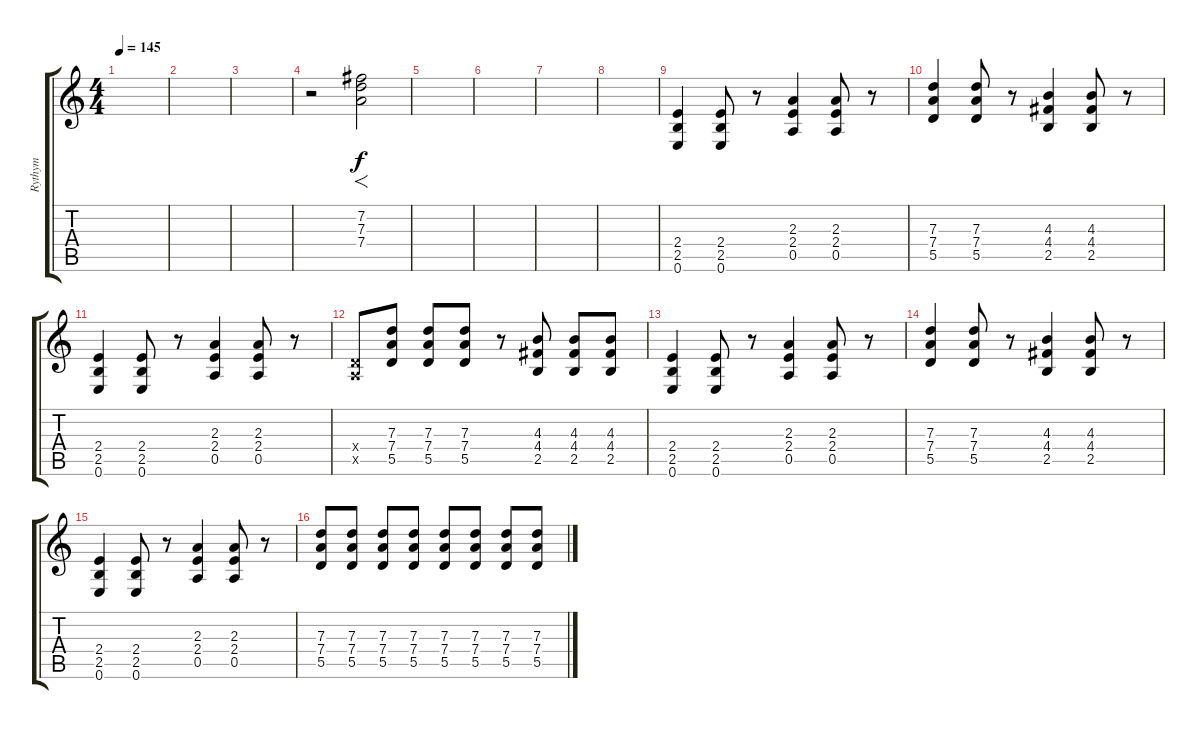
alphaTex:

\track ("Rythym" "Rythym") {instrument distortionguitar}
\staff {score tabs}
\tuning (E4 B3 G3 D3 A2 E2) {hide}
\ts (4 4)
\tempo 145
\clef g2
\ks c
|
|
|
r.2 (7.2 7.3 7.4).2{f} |
|
|
|
|
(2.4 2.5 0.6).4 (2.4 2.5 0.6).8 r.8 (2.3 2.4 0.5).4 (2.3 2.4 0.5).8 r.8 |
(7.3 7.4 5.5).4 (7.3 7.4 5.5).8 r.8 (4.3 4.4 2.5).4 (4.3 4.4 2.5).8 r.8 |
(2.4 2.5 0.6).4 (2.4 2.5 0.6).8 r.8 (2.3 2.4 0.5).4 (2.3 2.4 0.5).8 r.8 |
(0.4{x} 0.5{x}).8 (7.3 7.4 5.5).8 (7.3 7.4 5.5).8 (7.3 7.4 5.5).8 r.8 (4.3 4.4 2.5).8 (4.3 4.4 2.5).8 (4.3 4.4 2.5).8 |
(2.4 2.5 0.6).4 (2.4 2.5 0.6).8 r.8 (2.3 2.4 0.5).4 (2.3 2.4 0.5).8 r.8 |
(7.3 7.4 5.5).4 (7.3 7.4 5.5).8 r.8 (4.3 4.4 2.5).4 (4.3 4.4 2.5).8 r.8 |
(2.4 2.5 0.6).4 (2.4 2.5 0.6).8 r.8 (2.3 2.4 0.5).4 (2.3 2.4 0.5).8 r.8 |
(7.3 7.4 5.5).8 (7.3 7.4 5.5).8 (7.3 7.4 5.5).8 (7.3 7.4 5.5).8 (7.3 7.4 5.5).8 (7.3 7.4 5.5).8 (7.3 7.4 5.5).8 (7.3 7.4 5.5).8
